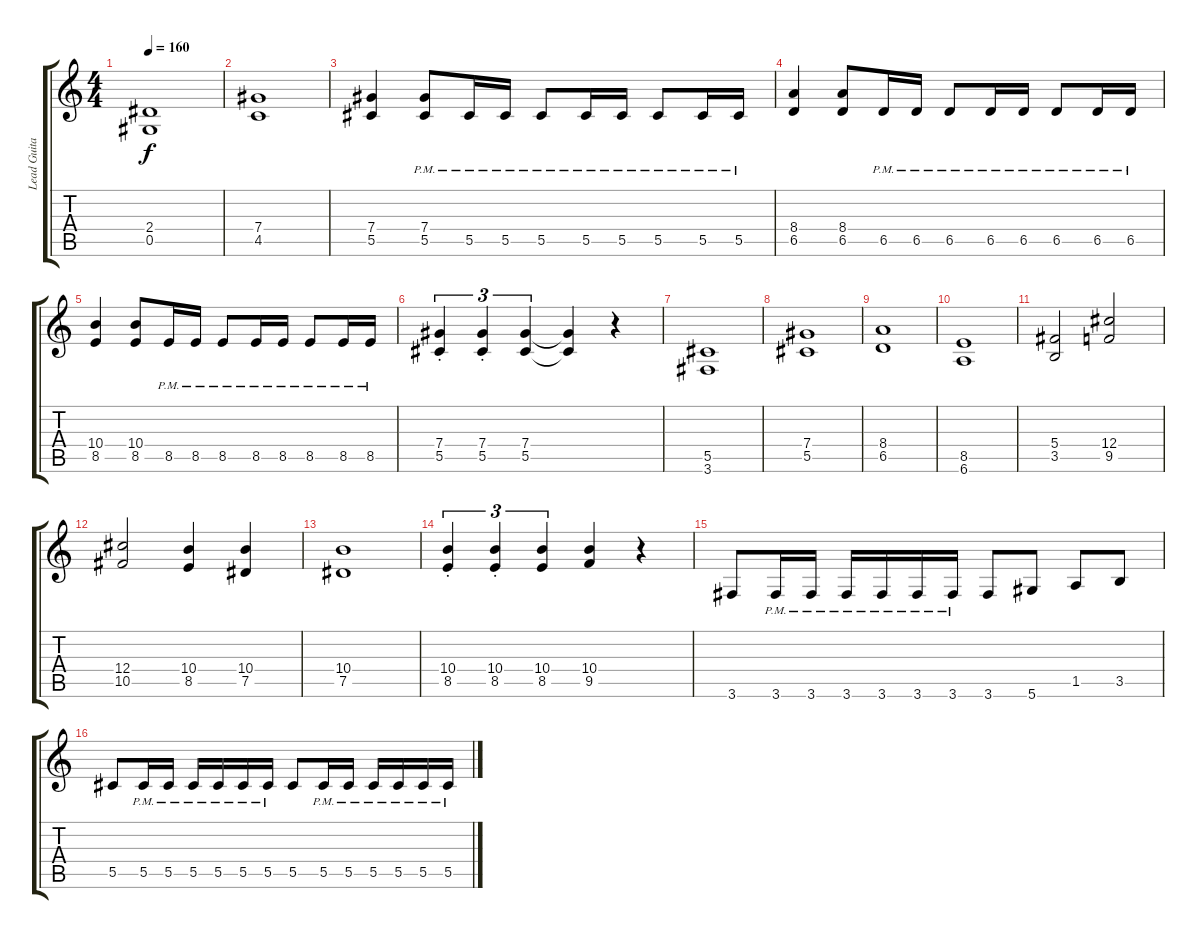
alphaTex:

\track ("Lead Guitar" "Lead Guita") {instrument distortionguitar}
\staff {score tabs}
\tuning (Eb4 Bb3 Gb3 Db3 Ab2 Eb2) {hide}
\ts (4 4)
\tempo 160
\clef g2
\ks c
(2.4 0.5).1{dy f} |
(7.4 4.5).1 |
(7.4 5.5).4 (7.4{pm} 5.5{pm}).8 5.5{pm}.16 5.5{pm}.16 5.5{pm}.8 5.5{pm}.16 5.5{pm}.16 5.5{pm}.8 5.5{pm}.16 5.5{pm}.16 |
(8.4 6.5).4 (8.4 6.5).8 6.5{pm}.16 6.5{pm}.16 6.5{pm}.8 6.5{pm}.16 6.5{pm}.16 6.5{pm}.8 6.5{pm}.16 6.5{pm}.16 |
(10.4 8.5).4 (10.4 8.5).8 8.5{pm}.16 8.5{pm}.16 8.5{pm}.8 8.5{pm}.16 8.5{pm}.16 8.5{pm}.8 8.5{pm}.16 8.5{pm}.16 |
(7.4{st} 5.5{st}).4{tu (3 2)} (7.4{st} 5.5{st}).4{tu (3 2)} (7.4 5.5).4{tu (3 2)} (7.4{t} 5.5{t}).4 r.4 |
(5.5 3.6).1 |
(7.4 5.5).1 |
(8.4 6.5).1 |
(8.5 6.6).1 |
(5.4 3.5).2 (12.4 9.5).2 |
(12.4 10.5).2 (10.4 8.5).4 (10.4 7.5).4 |
(10.4 7.5).1 |
(10.4{st} 8.5{st}).4{tu (3 2)} (10.4{st} 8.5{st}).4{tu (3 2)} (10.4 8.5).4{tu (3 2)} (10.4 9.5).4 r.4 |
3.6.8 3.6{pm}.16 3.6{pm}.16 3.6{pm}.16 3.6{pm}.16 3.6{pm}.16 3.6{pm}.16 3.6.8 5.6.8 1.5.8 3.5.8 |
5.5.8 5.5{pm}.16 5.5{pm}.16 5.5{pm}.16 5.5{pm}.16 5.5{pm}.16 5.5{pm}.16 5.5.8 5.5{pm}.16 5.5{pm}.16 5.5{pm}.16 5.5{pm}.16 5.5{pm}.16 5.5{pm}.16
